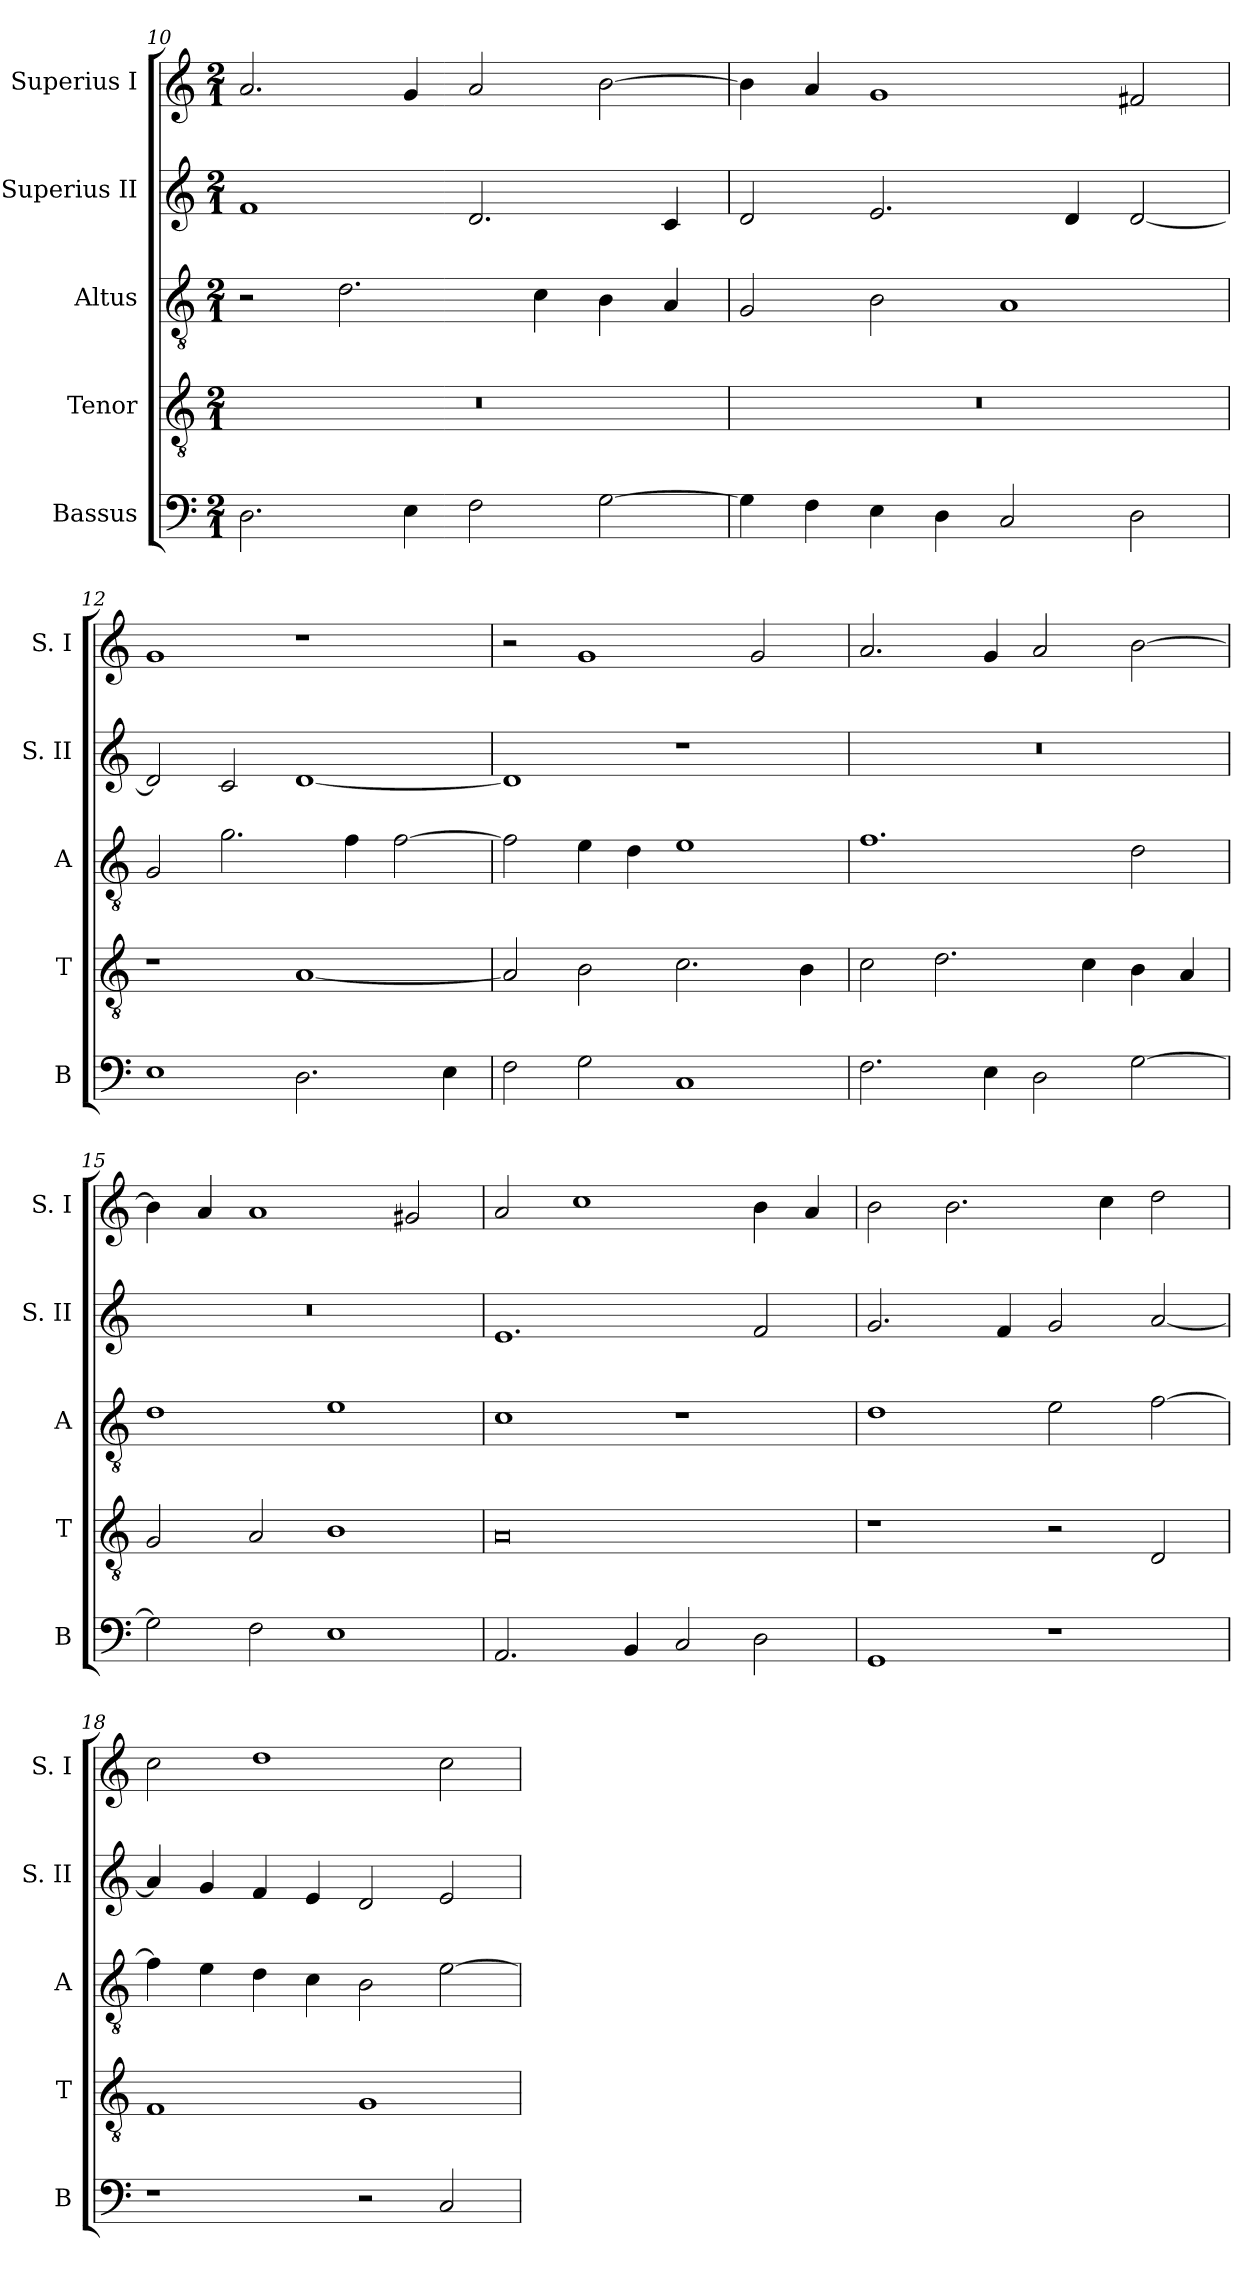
**kern	**kern	**kern	**kern	**kern
*part5	*part4	*part3	*part2	*part1
*staff5	*staff4	*staff3	*staff2	*staff1
*I"Bassus	*I"Tenor	*I"Altus	*I"Superius II	*I"Superius I
*I'B	*I'T	*I'A	*I'S. II	*I'S. I
*clefF4	*clefGv2	*clefGv2	*clefG2	*clefG2
*k[]	*k[]	*k[]	*k[]	*k[]
*C:	*C:	*C:	*C:	*C:
*M2/1	*M2/1	*M2/1	*M2/1	*M2/1
=10	=10	=10	=10	=10
2.D	0r	2r	1f	2.a
.	.	2.d	.	.
4E	.	.	.	4g
2F	.	.	2.d	2a
.	.	4c	.	.
[2G	.	4B	.	[2b
.	.	4A	4c	.
=11	=11	=11	=11	=11
4G]	0r	2G	2d	4b]
4F	.	.	.	4a
4E	.	2B	2.e	1g
4D	.	.	.	.
2C	.	1A	.	.
.	.	.	4d	.
2D	.	.	[2d	2f#X
=12	=12	=12	=12	=12
1E	1r	2G	2d]	1g
.	.	2.g	2c	.
2.D	[1A	.	[1d	1r
.	.	4f	.	.
.	.	[2f	.	.
4E	.	.	.	.
=13	=13	=13	=13	=13
2F	2A]	2f]	1d]	2r
2G	2B	4e	.	1g
.	.	4d	.	.
1C	2.c	1e	1r	.
.	.	.	.	2g
.	4B	.	.	.
=14	=14	=14	=14	=14
2.F	2c	1.f	0r	2.a
.	2.d	.	.	.
4E	.	.	.	4g
2D	.	.	.	2a
.	4c	.	.	.
[2G	4B	2d	.	[2b
.	4A	.	.	.
=15	=15	=15	=15	=15
2G]	2G	1d	0r	4b]
.	.	.	.	4a
2F	2A	.	.	1a
1E	1B	1e	.	.
.	.	.	.	2g#X
=16	=16	=16	=16	=16
2.AA	0A	1c	1.e	2a
.	.	.	.	1cc
4BB	.	.	.	.
2C	.	1r	.	.
2D	.	.	2f	4b
.	.	.	.	4a
=17	=17	=17	=17	=17
1GG	1r	1d	2.g	2b
.	.	.	.	2.b
.	.	.	4f	.
1r	2r	2e	2g	.
.	.	.	.	4cc
.	2D	[2f	[2a	2dd
=18	=18	=18	=18	=18
1r	1F	4f]	4a]	2cc
.	.	4e	4g	.
.	.	4d	4f	1dd
.	.	4c	4e	.
2r	1G	2B	2d	.
2C	.	[2e	2e	2cc
=	=	=	=	=
*-	*-	*-	*-	*-
